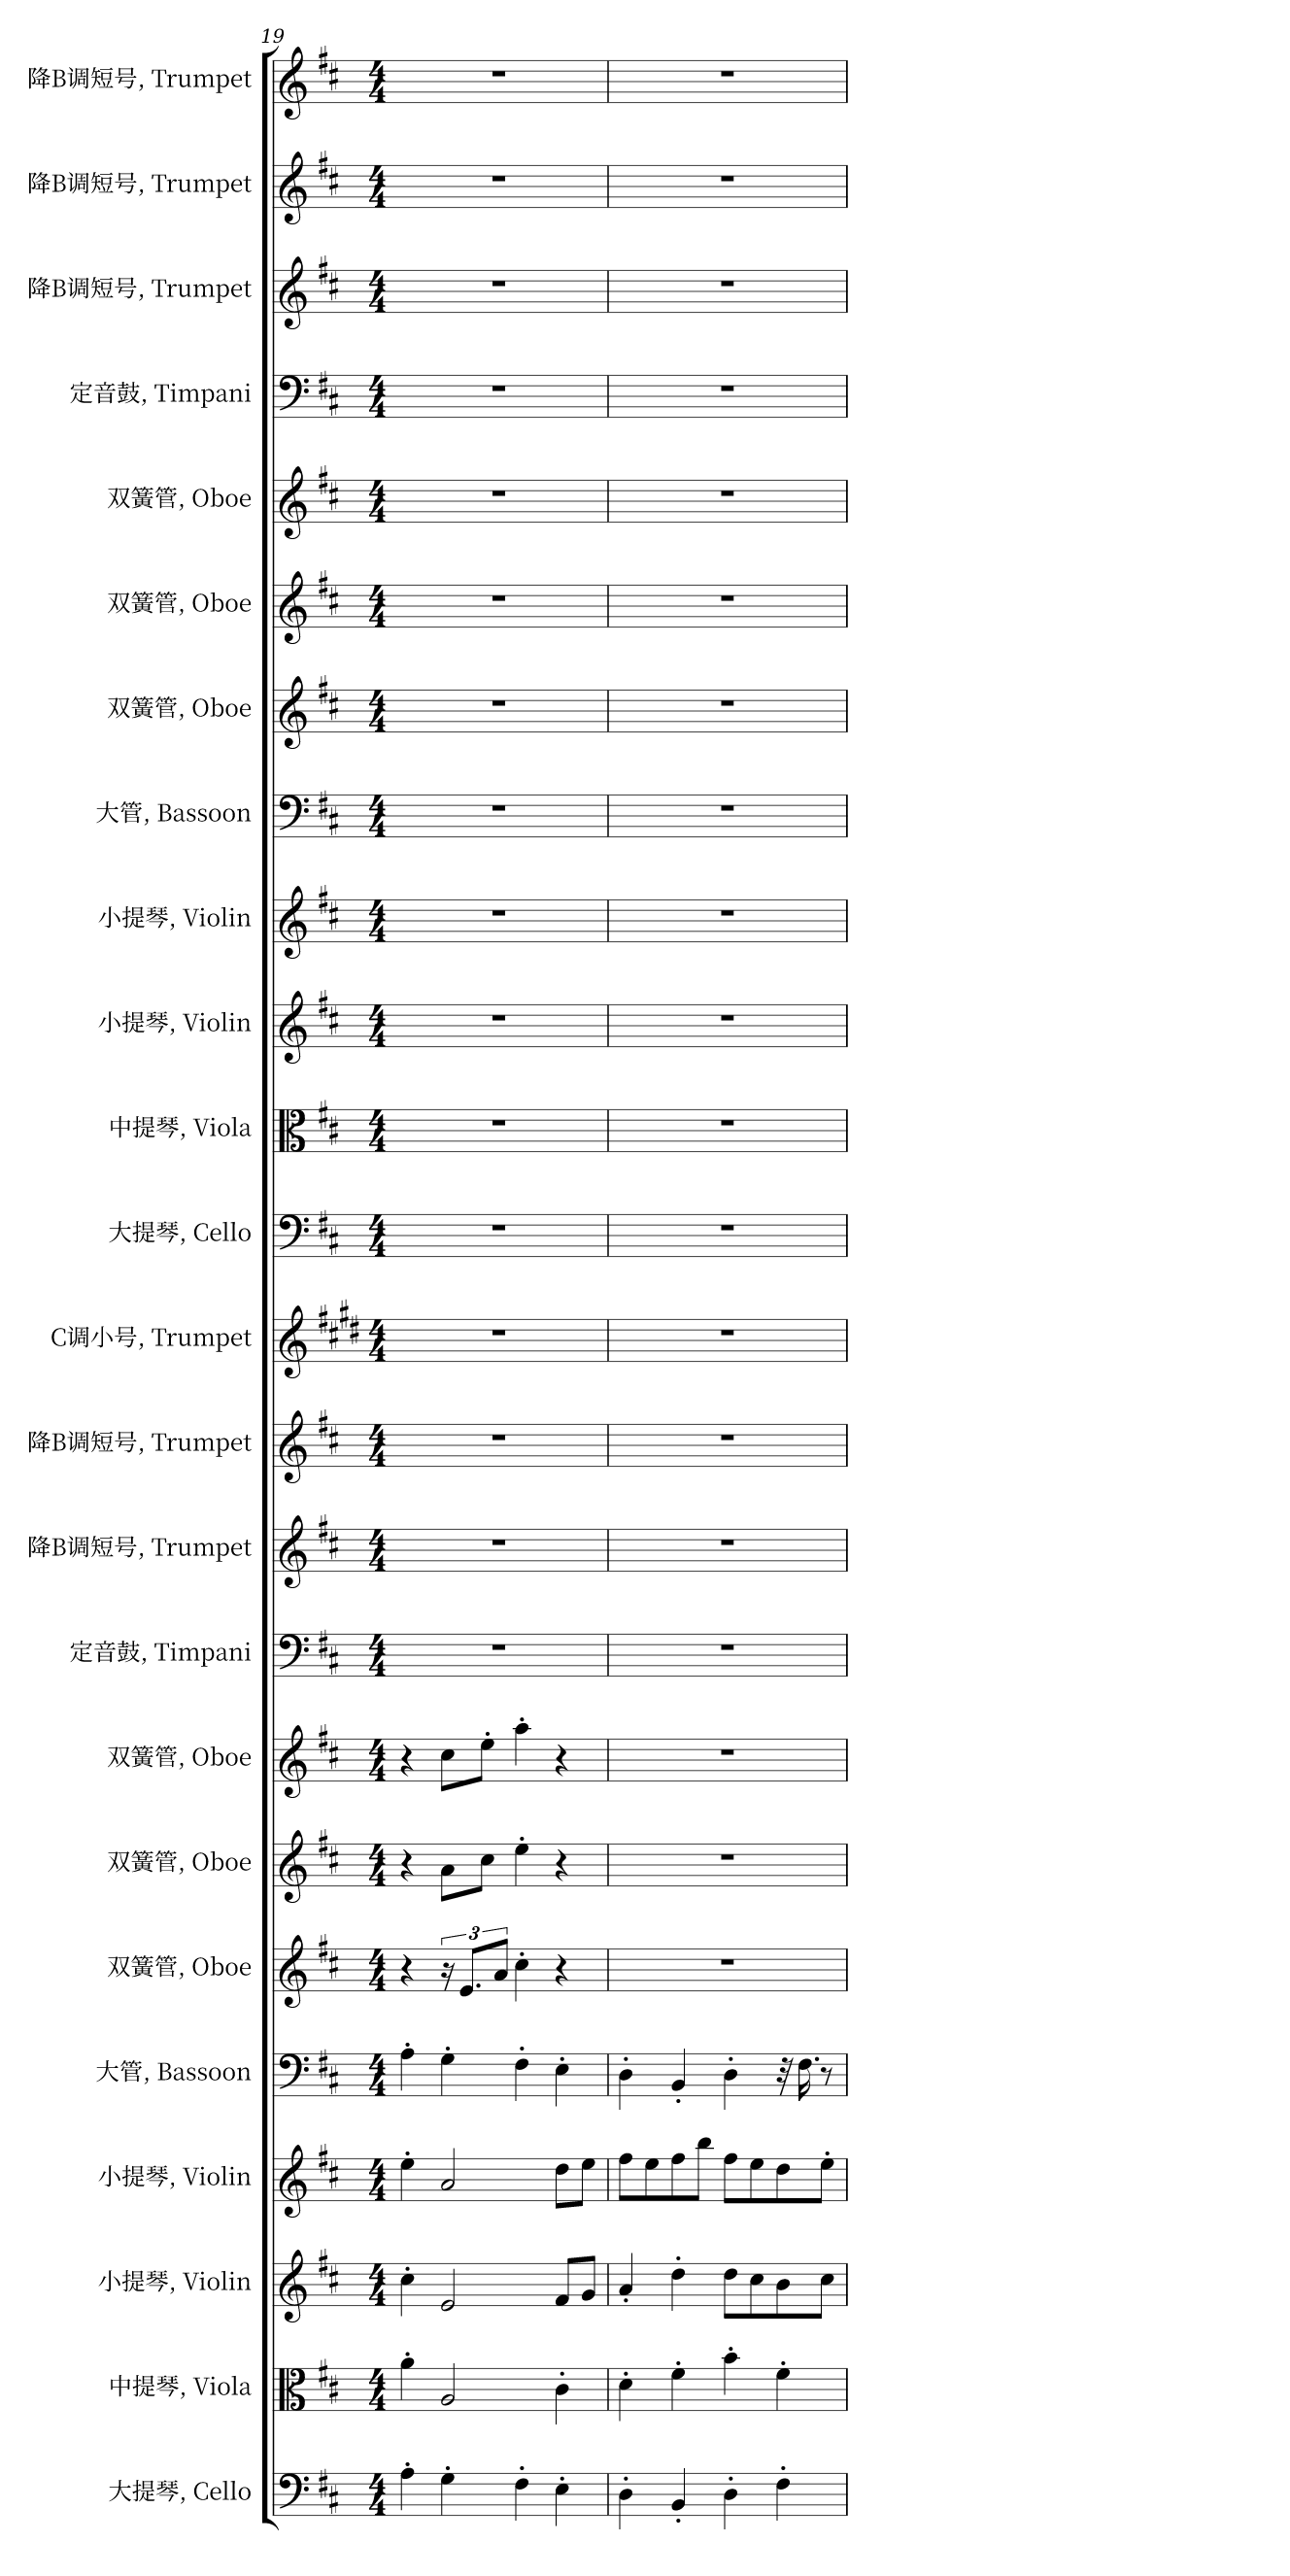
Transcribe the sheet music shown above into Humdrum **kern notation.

**kern	**kern	**kern	**kern	**kern	**kern	**kern	**kern	**kern	**kern	**kern	**kern	**kern	**kern	**kern	**kern	**kern	**kern	**kern	**kern	**kern	**kern	**kern	**kern
*part24	*part23	*part22	*part21	*part20	*part19	*part18	*part17	*part16	*part15	*part14	*part13	*part12	*part11	*part10	*part9	*part8	*part7	*part6	*part5	*part4	*part3	*part2	*part1
*staff24	*staff23	*staff22	*staff21	*staff20	*staff19	*staff18	*staff17	*staff16	*staff15	*staff14	*staff13	*staff12	*staff11	*staff10	*staff9	*staff8	*staff7	*staff6	*staff5	*staff4	*staff3	*staff2	*staff1
*I"大提琴, Cello	*I"中提琴, Viola	*I"小提琴, Violin	*I"小提琴, Violin	*I"大管, Bassoon	*I"双簧管, Oboe	*I"双簧管, Oboe	*I"双簧管, Oboe	*I"定音鼓, Timpani	*I"降B调短号, Trumpet	*I"降B调短号, Trumpet	*I"C调小号, Trumpet	*I"大提琴, Cello	*I"中提琴, Viola	*I"小提琴, Violin	*I"小提琴, Violin	*I"大管, Bassoon	*I"双簧管, Oboe	*I"双簧管, Oboe	*I"双簧管, Oboe	*I"定音鼓, Timpani	*I"降B调短号, Trumpet	*I"降B调短号, Trumpet	*I"降B调短号, Trumpet
*	*I'Vla.	*I'Vln.	*I'Vln.	*I'Bsn.	*I'Ob.	*I'Ob.	*I'Ob.	*I'Timp.	*	*	*I'C Tpt.	*	*I'Vla.	*I'Vln.	*I'Vln.	*I'Bsn.	*I'Ob.	*I'Ob.	*I'Ob.	*I'Timp.	*	*	*
!!LO:PB:g=z
*clefF4	*clefC3	*clefG2	*clefG2	*clefF4	*clefG2	*clefG2	*clefG2	*clefF4	*clefG2	*clefG2	*clefG2	*clefF4	*clefC3	*clefG2	*clefG2	*clefF4	*clefG2	*clefG2	*clefG2	*clefF4	*clefG2	*clefG2	*clefG2
*	*	*	*	*	*	*	*	*	*ITrd1c2	*ITrd1c2	*ITrd1c2	*	*	*	*	*	*	*	*	*	*ITrd1c2	*ITrd1c2	*ITrd1c2
*k[f#c#]	*k[f#c#]	*k[f#c#]	*k[f#c#]	*k[f#c#]	*k[f#c#]	*k[f#c#]	*k[f#c#]	*k[f#c#]	*k[]	*k[]	*k[f#c#]	*k[f#c#]	*k[f#c#]	*k[f#c#]	*k[f#c#]	*k[f#c#]	*k[f#c#]	*k[f#c#]	*k[f#c#]	*k[f#c#]	*k[]	*k[]	*k[]
*M4/4	*M4/4	*M4/4	*M4/4	*M4/4	*M4/4	*M4/4	*M4/4	*M4/4	*M4/4	*M4/4	*M4/4	*M4/4	*M4/4	*M4/4	*M4/4	*M4/4	*M4/4	*M4/4	*M4/4	*M4/4	*M4/4	*M4/4	*M4/4
=19	=19	=19	=19	=19	=19	=19	=19	=19	=19	=19	=19	=19	=19	=19	=19	=19	=19	=19	=19	=19	=19	=19	=19
4A'\	4a'\	4cc#'\	4ee'\	4A'\	4r	4r	4r	1r	1r	1r	1r	1r	1r	1r	1r	1r	1r	1r	1r	1r	1r	1r	1r
4G'\	2A/	2e/	2a/	4G'\	24r	8a\L	8cc#\L	.	.	.	.	.	.	.	.	.	.	.	.	.	.	.	.
.	.	.	.	.	12.e/L	.	.	.	.	.	.	.	.	.	.	.	.	.	.	.	.	.	.
.	.	.	.	.	.	8cc#\J	8ee'\J	.	.	.	.	.	.	.	.	.	.	.	.	.	.	.	.
.	.	.	.	.	12a/J	.	.	.	.	.	.	.	.	.	.	.	.	.	.	.	.	.	.
4F#'\	.	.	.	4F#'\	4cc#'\	4ee'\	4aa'\	.	.	.	.	.	.	.	.	.	.	.	.	.	.	.	.
4E'\	4c#'\	8f#/L	8dd\L	4E'\	4r	4r	4r	.	.	.	.	.	.	.	.	.	.	.	.	.	.	.	.
.	.	8g/J	8ee\J	.	.	.	.	.	.	.	.	.	.	.	.	.	.	.	.	.	.	.	.
=20	=20	=20	=20	=20	=20	=20	=20	=20	=20	=20	=20	=20	=20	=20	=20	=20	=20	=20	=20	=20	=20	=20	=20
4D'\	4d'\	4a'/	8ff#\L	4D'\	1r	1r	1r	1r	1r	1r	1r	1r	1r	1r	1r	1r	1r	1r	1r	1r	1r	1r	1r
.	.	.	8ee\	.	.	.	.	.	.	.	.	.	.	.	.	.	.	.	.	.	.	.	.
4BB'/	4f#'\	4dd'\	8ff#\	4BB'/	.	.	.	.	.	.	.	.	.	.	.	.	.	.	.	.	.	.	.
.	.	.	8bb\J	.	.	.	.	.	.	.	.	.	.	.	.	.	.	.	.	.	.	.	.
4D'\	4b'\	8dd\L	8ff#\L	4D'\	.	.	.	.	.	.	.	.	.	.	.	.	.	.	.	.	.	.	.
.	.	8cc#\	8ee\	.	.	.	.	.	.	.	.	.	.	.	.	.	.	.	.	.	.	.	.
4F#'\	4f#'\	8b\	8dd\	32r	.	.	.	.	.	.	.	.	.	.	.	.	.	.	.	.	.	.	.
.	.	.	.	16.F#\	.	.	.	.	.	.	.	.	.	.	.	.	.	.	.	.	.	.	.
.	.	8cc#\J	8ee'\J	8r	.	.	.	.	.	.	.	.	.	.	.	.	.	.	.	.	.	.	.
=	=	=	=	=	=	=	=	=	=	=	=	=	=	=	=	=	=	=	=	=	=	=	=
*-	*-	*-	*-	*-	*-	*-	*-	*-	*-	*-	*-	*-	*-	*-	*-	*-	*-	*-	*-	*-	*-	*-	*-
